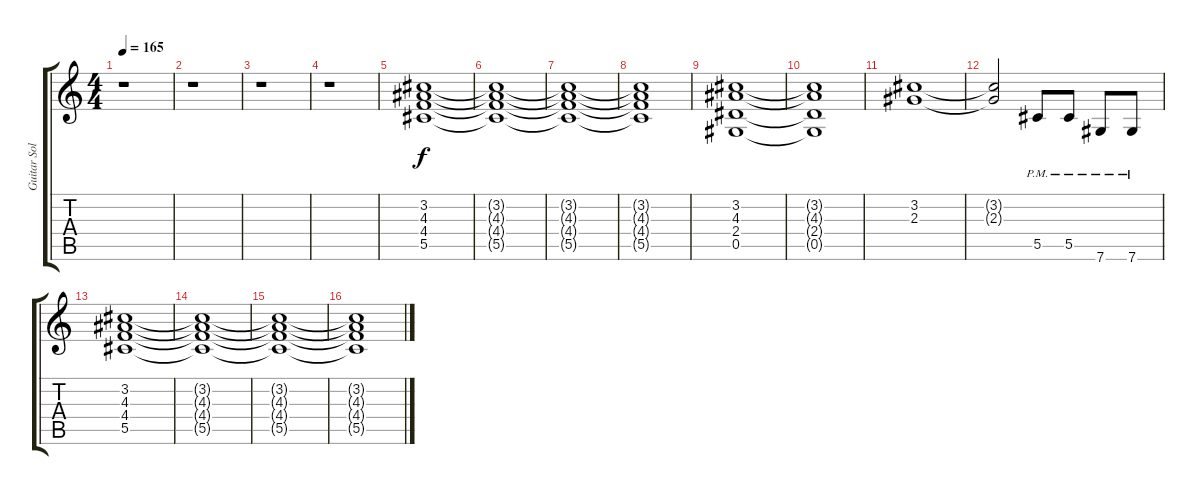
\track ("Guitar Solo" "Guitar Sol") {instrument distortionguitar}
\staff {score tabs}
\tuning (Eb4 Bb3 Gb3 Db3 Ab2 Db2) {hide}
\ts (4 4)
\tempo 165
\clef g2
\ks c
r.1{dy mf} |
r.1 |
r.1 |
r.1 |
(3.2 4.3 4.4 5.5).1{dy f} |
(3.2{t} 4.3{t} 4.4{t} 5.5{t}).1 |
(3.2{t} 4.3{t} 4.4{t} 5.5{t}).1 |
(3.2{t} 4.3{t} 4.4{t} 5.5{t}).1 |
(3.2 4.3 2.4 0.5).1 |
(3.2{t} 4.3{t} 2.4{t} 0.5{t}).1 |
(3.2 2.3).1 |
(3.2{t} 2.3{t}).2 5.5{pm}.8 5.5{pm}.8 7.6{pm}.8 7.6{pm}.8 |
(3.2 4.3 4.4 5.5).1 |
(3.2{t} 4.3{t} 4.4{t} 5.5{t}).1 |
(3.2{t} 4.3{t} 4.4{t} 5.5{t}).1 |
(3.2{t} 4.3{t} 4.4{t} 5.5{t}).1
